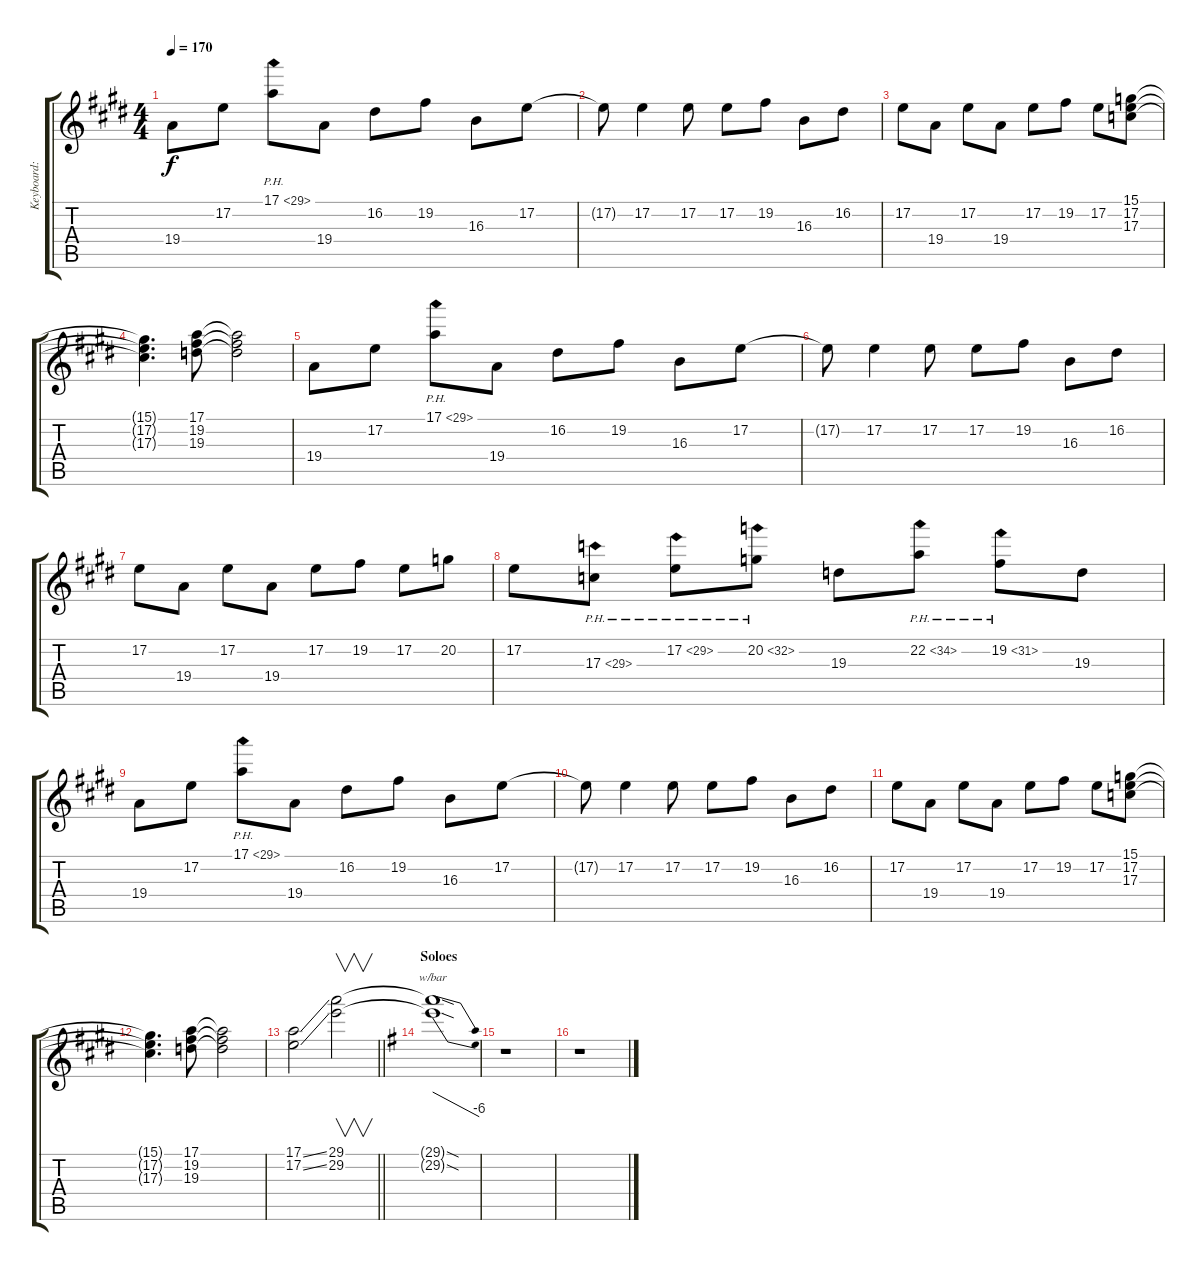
\track ("Keyboard: Tsugumi Kotobuki" "Keyboard: ") {instrument pad7halo}
\staff {score tabs}
\tuning (E4 B3 G3 D3 A2 E2) {hide}
\ts (4 4)
\tempo 170
\clef g2
\ks e
19.4.8{dy f} 17.2.8 17.1{ph 12}.8 19.4.8 16.2.8 19.2.8 16.3.8 17.2.8 |
17.2{t}.8 17.2.4 17.2.8 17.2.8 19.2.8 16.3.8 16.2.8 |
17.2.8 19.4.8 17.2.8 19.4.8 17.2.8 19.2.8 17.2.8 (15.1 17.2 17.3).8 |
(15.1{t} 17.2{t} 17.3{t}).4{d} (17.1 19.2 19.3).8 (17.1{t} 19.2{t} 19.3{t}).2 |
19.4.8 17.2.8 17.1{ph 12}.8 19.4.8 16.2.8 19.2.8 16.3.8 17.2.8 |
17.2{t}.8 17.2.4 17.2.8 17.2.8 19.2.8 16.3.8 16.2.8 |
17.2.8 19.4.8 17.2.8 19.4.8 17.2.8 19.2.8 17.2.8 20.2.8 |
17.2.8 17.3{ph 12}.8 17.2{ph 12}.8 20.2{ph 12}.8 19.3.8 22.2{ph 12}.8 19.2{ph 12}.8 19.3.8 |
19.4.8 17.2.8 17.1{ph 12}.8 19.4.8 16.2.8 19.2.8 16.3.8 17.2.8 |
17.2{t}.8 17.2.4 17.2.8 17.2.8 19.2.8 16.3.8 16.2.8 |
17.2.8 19.4.8 17.2.8 19.4.8 17.2.8 19.2.8 17.2.8 (15.1 17.2 17.3).8 |
(15.1{t} 17.2{t} 17.3{t}).4{d} (17.1 19.2 19.3).8 (17.1{t} 19.2{t} 19.3{t}).2 |
\barLineRight lightlight
(17.1{ss} 17.2{ss}).2 (29.1 29.2).2{v} |
\section ("" "Soloes")
\ks eminor
(29.1{sod t} 29.2{sod t}).1{tbe (dive default 0 0 60 -24)} |
r.1 |
r.1
